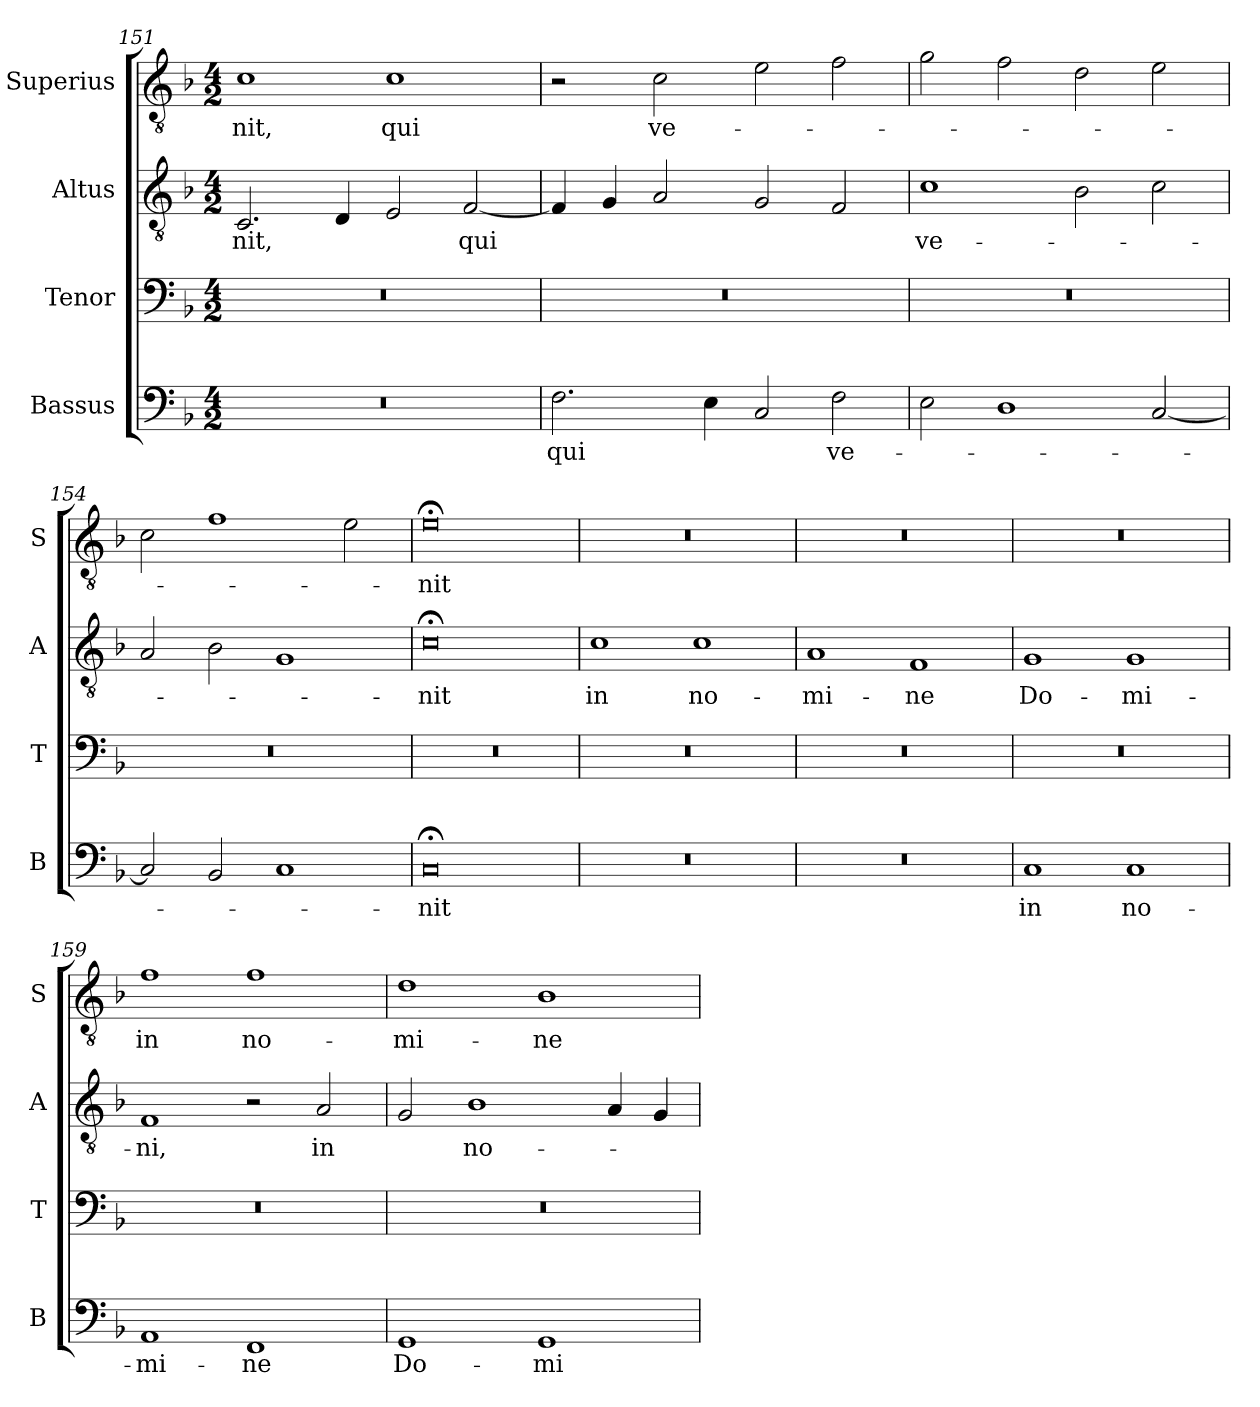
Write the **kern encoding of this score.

**kern	**text	**kern	**kern	**text	**kern	**text
*part4	*part4	*part3	*part2	*part2	*part1	*part1
*staff4	*staff4	*staff3	*staff2	*staff2	*staff1	*staff1
*I"Bassus	*	*I"Tenor	*I"Altus	*	*I"Superius	*
*I'B	*	*I'T	*I'A	*	*I'S	*
*clefF4	*	*clefF4	*clefGv2	*	*clefGv2	*
*k[b-]	*	*k[b-]	*k[b-]	*	*k[b-]	*
*M4/2	*	*M4/2	*M4/2	*	*M4/2	*
=151	=151	=151	=151	=151	=151	=151
!	!	!	!	!LO:LY:i	!	!LO:LY:i
0r	.	0r	2.C	-nit,	1c	-nit,
.	.	.	4D	.	.	.
!	!	!	!	!	!	!LO:LY:i
.	.	.	2E	.	1c	qui
!	!	!	!	!LO:LY:i	!	!
.	.	.	[2F	qui	.	.
=152	=152	=152	=152	=152	=152	=152
2.F	qui	0r	4F]	.	2r	.
.	.	.	4G	.	.	.
.	.	.	2A	.	2c	ve-
4E	.	.	.	.	.	.
2C	.	.	2G	.	2e	.
2F	ve-	.	2F	.	2f	.
=153	=153	=153	=153	=153	=153	=153
!	!	!	!	!LO:LY:i	!	!
2E	.	0r	1c	ve-	2g	.
1D	.	.	.	.	2f	.
.	.	.	2B-	.	2d	.
[2C	.	.	2c	.	2e	.
=154	=154	=154	=154	=154	=154	=154
2C]	.	0r	2A	.	2c	.
2BB-	.	.	2B-	.	1f	.
1C	.	.	1G	.	.	.
.	.	.	.	.	2e	.
=155	=155	=155	=155	=155	=155	=155
0C;<	-nit	0r	0c;<	-nit	0e;<	-nit
=156	=156	=156	=156	=156	=156	=156
0r	.	0r	1c	in	0r	.
.	.	.	1c	no-	.	.
=157	=157	=157	=157	=157	=157	=157
0r	.	0r	1A	-mi-	0r	.
.	.	.	1F	-ne	.	.
=158	=158	=158	=158	=158	=158	=158
!	!	!	!	!LO:LY:i	!	!
1C	in	0r	1G	Do-	0r	.
!	!	!	!	!LO:LY:i	!	!
1C	no-	.	1G	-mi-	.	.
=159	=159	=159	=159	=159	=159	=159
!	!	!	!	!LO:LY:i	!	!
1AA	-mi-	0r	1F	-ni,	1f	in
1FF	-ne	.	2r	.	1f	no-
!	!	!	!	!LO:LY:i	!	!
.	.	.	2A	in	.	.
=160	=160	=160	=160	=160	=160	=160
!	!LO:LY:i	!	!	!	!	!
1GG	Do-	0r	2G	.	1d	-mi-
!	!	!	!	!LO:LY:i	!	!
.	.	.	1B-	no-	.	.
!	!LO:LY:i	!	!	!	!	!
1GG	-mi-	.	.	.	1B-	-ne
.	.	.	4A	.	.	.
.	.	.	4G	.	.	.
=	=	=	=	=	=	=
*-	*-	*-	*-	*-	*-	*-
